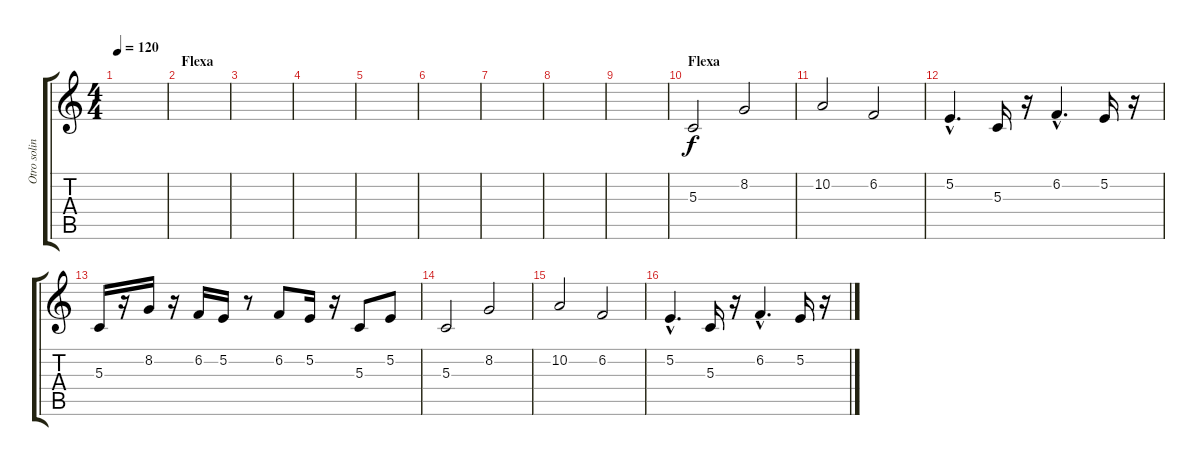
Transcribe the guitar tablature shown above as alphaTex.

\track ("Otro solinho" "Otro solin") {instrument tuba}
\staff {score tabs}
\tuning (E4 B3 G3 D3 A2 E2) {hide}
\ts (4 4)
\tempo 120
\clef g2
\ks c
|
\section ("" "Flexa")
|
|
|
|
|
|
|
|
\section ("" "Flexa")
5.3.2 8.2.2 |
10.2.2 6.2.2 |
5.2{hac}.4{d} 5.3.16 r.16 6.2{hac}.4{d} 5.2.16 r.16 |
5.3.16 r.16 8.2.16 r.16 6.2.16 5.2.16 r.8 6.2.8 5.2.16 r.16 5.3.8 5.2.8 |
5.3.2 8.2.2 |
10.2.2 6.2.2 |
5.2{hac}.4{d} 5.3.16 r.16 6.2{hac}.4{d} 5.2.16 r.16
